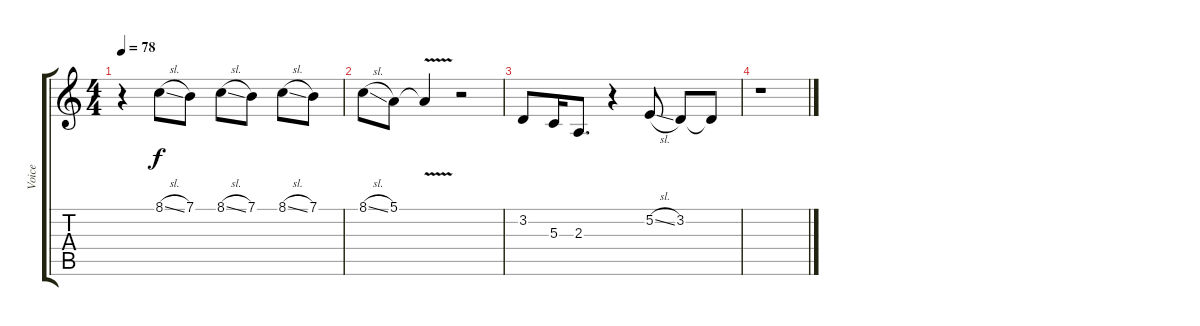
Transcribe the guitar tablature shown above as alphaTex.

\track ("Voice" "Voice") {instrument flute}
\staff {score tabs}
\tuning (E4 B3 G3 D3 A2 E2) {hide}
\ts (4 4)
\tempo 78
\clef g2
\ks c
r.4{dy f} 8.1{sl}.8 7.1.8 8.1{sl}.8 7.1.8 8.1{sl}.8 7.1.8 |
8.1{sl}.8 5.1.8 5.1{v t}.4 r.2 |
3.2.8 5.3.16 2.3.8{d} r.4 5.2{sl}.8 3.2.8 3.2{t}.8 |
r.1
